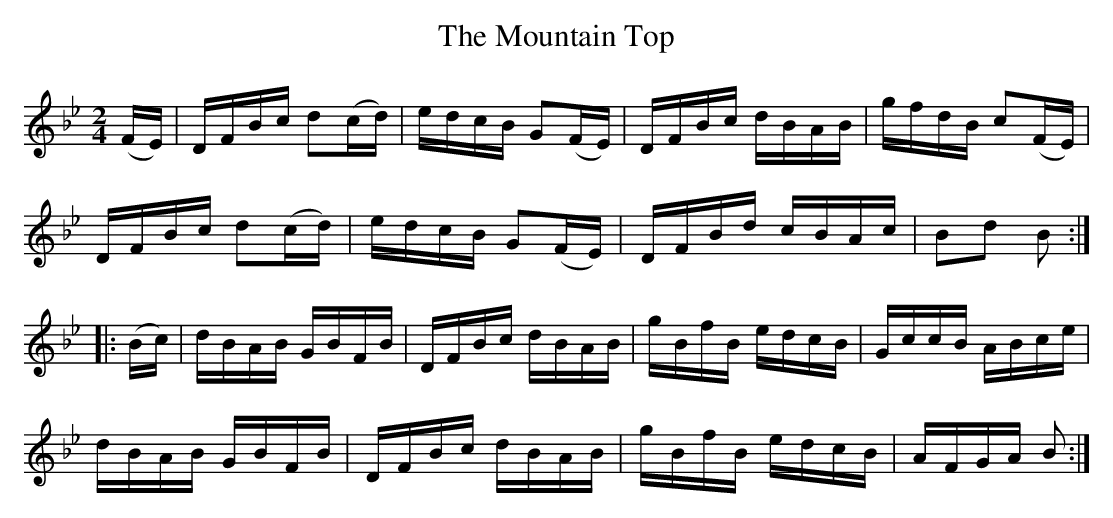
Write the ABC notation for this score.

X:1
T: The Mountain Top
M: 2/4
L: 1/16
K: Bb
(FE)|DFBc d2(cd)|edcB G2(FE)|DFBc dBAB|gfdB c2(FE)|
DFBc d2(cd)|edcB G2(FE)|DFBd cBAc|B2d2 B2:|
|:(Bc)|dBAB GBFB|DFBc dBAB|gBfB edcB|GccB ABce|
dBAB GBFB| DFBc dBAB|gBfB edcB|AFGA B2:|
